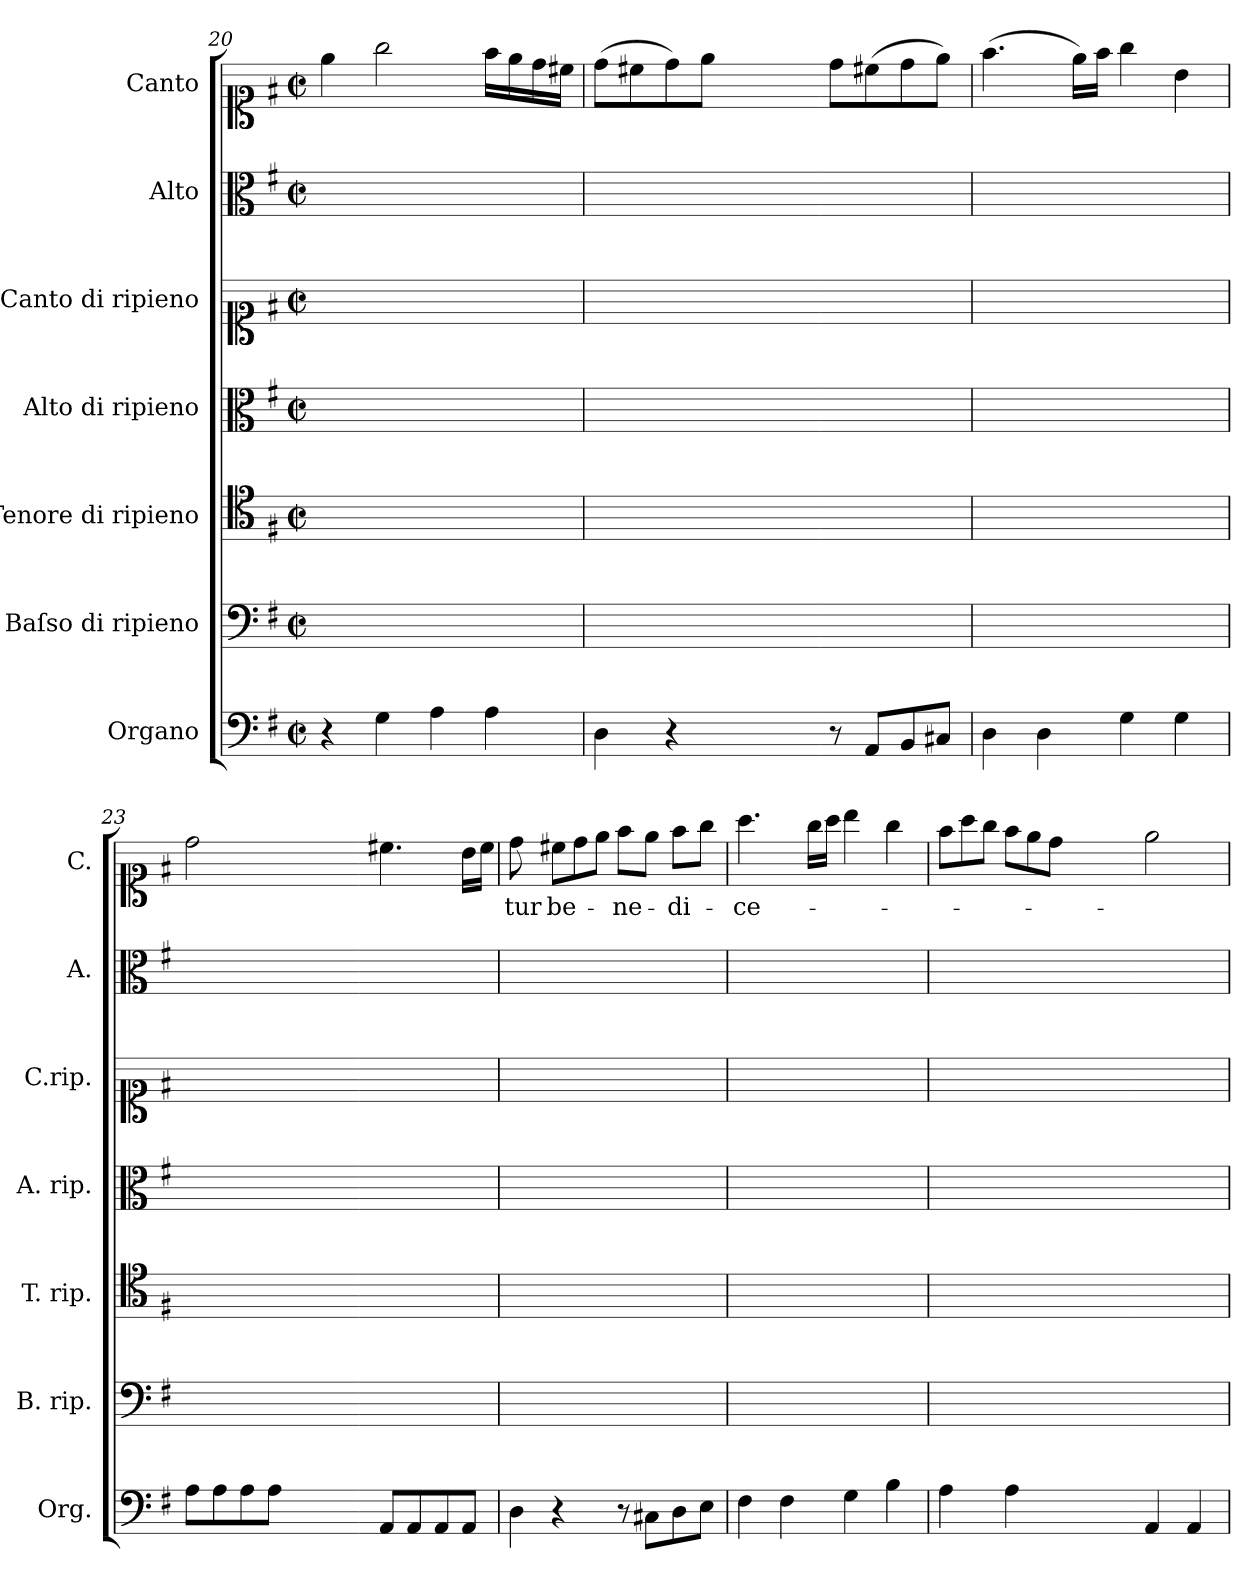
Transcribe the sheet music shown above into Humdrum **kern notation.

**kern	**kern	**kern	**kern	**kern	**kern	**kern	**text
*part7	*part6	*part5	*part4	*part3	*part2	*part1	*part1
*staff7	*staff6	*staff5	*staff4	*staff3	*staff2	*staff1	*staff1
*I"Organo	*I"Baſso di ripieno	*I"Tenore di ripieno	*I"Alto di ripieno	*I"Canto di ripieno	*I"Alto	*I"Canto	*
*I'Org.	*I'B. rip.	*I'T. rip.	*I'A. rip.	*I'C.rip.	*I'A.	*I'C.	*
*clefF4	*clefF4	*clefC4	*clefC3	*clefC1	*clefC3	*clefC1	*
*k[f#]	*k[f#]	*k[f#]	*k[f#]	*k[f#]	*k[f#]	*k[f#]	*
*M2/2	*M2/2	*M2/2	*M2/2	*M2/2	*M2/2	*M2/2	*
*met(c|)	*met(c|)	*met(c|)	*met(c|)	*met(c|)	*met(c|)	*met(c|)	*
=20	=20	=20	=20	=20	=20	=20	=20
4r	1ryy	1ryy	1ryy	1ryy	1ryy	4ee\	.
4G\	.	.	.	.	.	2gg\	.
4A\	.	.	.	.	.	.	.
4A\	.	.	.	.	.	16ff#\LL	.
.	.	.	.	.	.	16ee\	.
.	.	.	.	.	.	16dd\	.
.	.	.	.	.	.	16cc#X\JJ	.
=21	=21	=21	=21	=21	=21	=21	=21
4D\	1ryy	1ryy	1ryy	1ryy	1ryy	(8dd\L	.
.	.	.	.	.	.	8cc#X\	.
4r	.	.	.	.	.	8dd\)	.
.	.	.	.	.	.	8ee\J	.
2ryy	.	.	.	.	.	2ryy	.
=-	=-	=-	=-	=-	=-	=-	=-
8r	2ryy	2ryy	2ryy	2ryy	2ryy	8dd\L	.
8AA/L	.	.	.	.	.	(8cc#X\	.
8BB/	.	.	.	.	.	8dd\	.
8C#X/J	.	.	.	.	.	8ee\J)	.
=22	=22	=22	=22	=22	=22	=22	=22
4D\	1ryy	1ryy	1ryy	1ryy	1ryy	(4.ff#\	.
4D\	.	.	.	.	.	.	.
.	.	.	.	.	.	16ee\LL)	.
.	.	.	.	.	.	16ff#\JJ	.
4G\	.	.	.	.	.	4gg\	.
4G\	.	.	.	.	.	4b\	.
=23	=23	=23	=23	=23	=23	=23	=23
8A\L	1ryy	1ryy	1ryy	1ryy	1ryy	2dd\	.
8A\	.	.	.	.	.	.	.
8A\	.	.	.	.	.	.	.
8A\J	.	.	.	.	.	.	.
2ryy	.	.	.	.	.	2ryy	.
=-	=-	=-	=-	=-	=-	=-	=-
8AA/L	2ryy	2ryy	2ryy	2ryy	2ryy	4.cc#X\	.
8AA/	.	.	.	.	.	.	.
8AA/	.	.	.	.	.	.	.
8AA/J	.	.	.	.	.	16b\LL	.
.	.	.	.	.	.	16cc#\JJ	.
=24	=24	=24	=24	=24	=24	=24	=24
!	!	!	!	!	!	!LO:N:vis=8	!
4D\	1ryy	1ryy	1ryy	1ryy	1ryy	4dd\	-tur
*	*	*	*	*	*	*Xtuplet	*
4r	.	.	.	.	.	12cc#X\L	be-
.	.	.	.	.	.	12dd\	.
.	.	.	.	.	.	12ee\J	.
8r	.	.	.	.	.	8ff#\L	-ne-
8C#X\L	.	.	.	.	.	8ee\J	.
8D\	.	.	.	.	.	8ff#\L	-di-
8E\J	.	.	.	.	.	8gg\J	.
=25	=25	=25	=25	=25	=25	=25	=25
4F#\	1ryy	1ryy	1ryy	1ryy	1ryy	4.aa\	-ce-
4F#\	.	.	.	.	.	.	.
.	.	.	.	.	.	16gg\LL	.
.	.	.	.	.	.	16aa\JJ	.
4G\	.	.	.	.	.	4bb\	.
4B\	.	.	.	.	.	4gg\	.
=26	=26	=26	=26	=26	=26	=26	=26
4A\	1ryy	1ryy	1ryy	1ryy	1ryy	12ff#\L	.
.	.	.	.	.	.	12aa\	.
.	.	.	.	.	.	12gg\J	.
4A\	.	.	.	.	.	12ff#\L	.
.	.	.	.	.	.	12ee\	.
.	.	.	.	.	.	12dd\J	.
2ryy	.	.	.	.	.	2ryy	.
=-	=-	=-	=-	=-	=-	=-	=-
4AA/	2ryy	2ryy	2ryy	2ryy	2ryy	2ee\	.
4AA/	.	.	.	.	.	.	.
=	=	=	=	=	=	=	=
*-	*-	*-	*-	*-	*-	*-	*-
